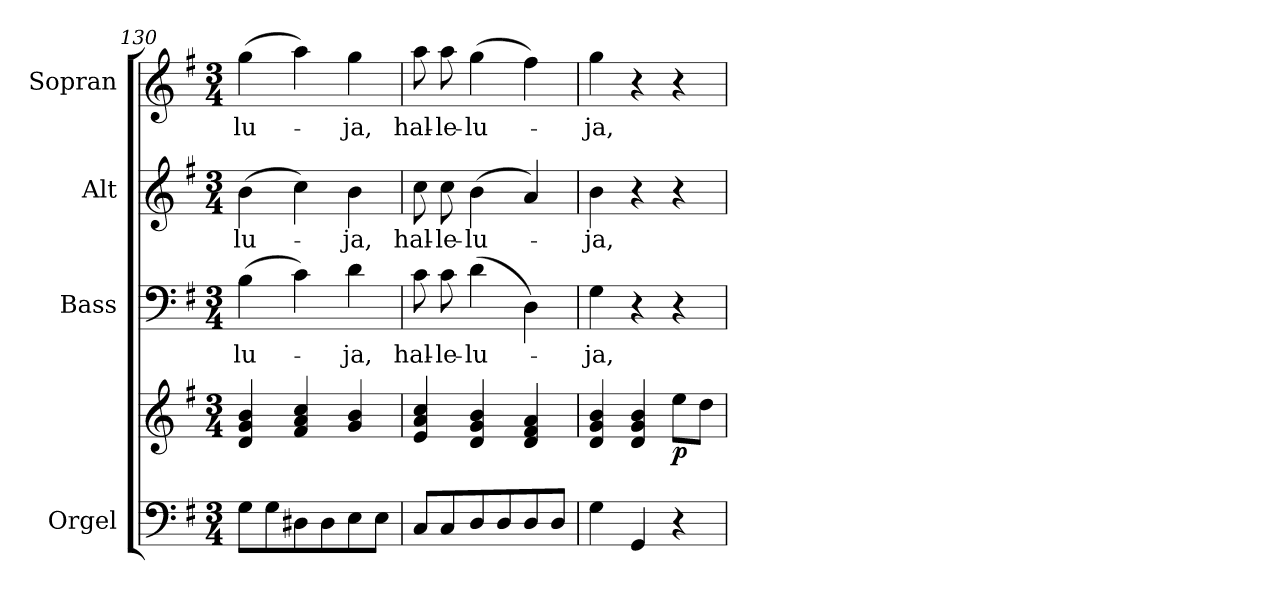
**kern	**kern	**dynam	**kern	**text	**kern	**text	**kern	**text
*part4	*part4	*part4	*part3	*part3	*part2	*part2	*part1	*part1
*staff5	*staff4	*staff4/5	*staff3	*staff3	*staff2	*staff2	*staff1	*staff1
*I"Orgel	*	*	*I"Bass	*	*I"Alt	*	*I"Sopran	*
*I'Org.	*	*	*I'B.	*	*I'A.	*	*I'S.	*
*clefF4	*clefG2	*	*clefF4	*	*clefG2	*	*clefG2	*
*k[f#]	*k[f#]	*	*k[f#]	*	*k[f#]	*	*k[f#]	*
*G:	*G:	*	*G:	*	*G:	*	*G:	*
*M3/4	*M3/4	*	*M3/4	*	*M3/4	*	*M3/4	*
=130	=130	=130	=130	=130	=130	=130	=130	=130
!	!	!	!	!LO:LY:b	!	!LO:LY:b	!	!LO:LY:b
8G\L	4d/ 4g/ 4b/	.	(>4B\	-lu-	(>4b\	-lu-	(>4gg\	-lu-
8G\	.	.	.	.	.	.	.	.
8D#X\	4f#/ 4a/ 4cc/	.	4c\)	.	4cc\)	.	4aa\)	.
8D#\	.	.	.	.	.	.	.	.
!	!	!	!	!LO:LY:b	!	!LO:LY:b	!	!LO:LY:b
8E\	4g/ 4b/	.	4d\	-ja,	4b\	-ja,	4gg\	-ja,
8E\J	.	.	.	.	.	.	.	.
=131	=131	=131	=131	=131	=131	=131	=131	=131
!	!	!	!	!LO:LY:b	!	!LO:LY:b	!	!LO:LY:b
8C/L	4e/ 4a/ 4cc/	.	8c\	hal-	8cc\	hal-	8aa\	hal-
!	!	!	!	!LO:LY:b	!	!LO:LY:b	!	!LO:LY:b
8C/	.	.	8c\	-le-	8cc\	-le-	8aa\	-le-
!	!	!	!	!LO:LY:b	!	!LO:LY:b	!	!LO:LY:b
8D/	4d/ 4g/ 4b/	.	(>4d\	-lu-	(>4b\	-lu-	(>4gg\	-lu-
8D/	.	.	.	.	.	.	.	.
8D/	4d/ 4f#/ 4a/	.	4D\)	.	4a/)	.	4ff#\)	.
8D/J	.	.	.	.	.	.	.	.
=132	=132	=132	=132	=132	=132	=132	=132	=132
!	!	!	!	!LO:LY:b	!	!LO:LY:b	!	!LO:LY:b
4G\	4d/ 4g/ 4b/	.	4G\	-ja,	4b\	-ja,	4gg\	-ja,
4GG/	4d/ 4g/ 4b/	.	4r	.	4r	.	4r	.
!	!	!LO:DY:b	!	!	!	!	!	!
4r	8ee\L	p	4r	.	4r	.	4r	.
.	8dd\J	.	.	.	.	.	.	.
=	=	=	=	=	=	=	=	=
*-	*-	*-	*-	*-	*-	*-	*-	*-
